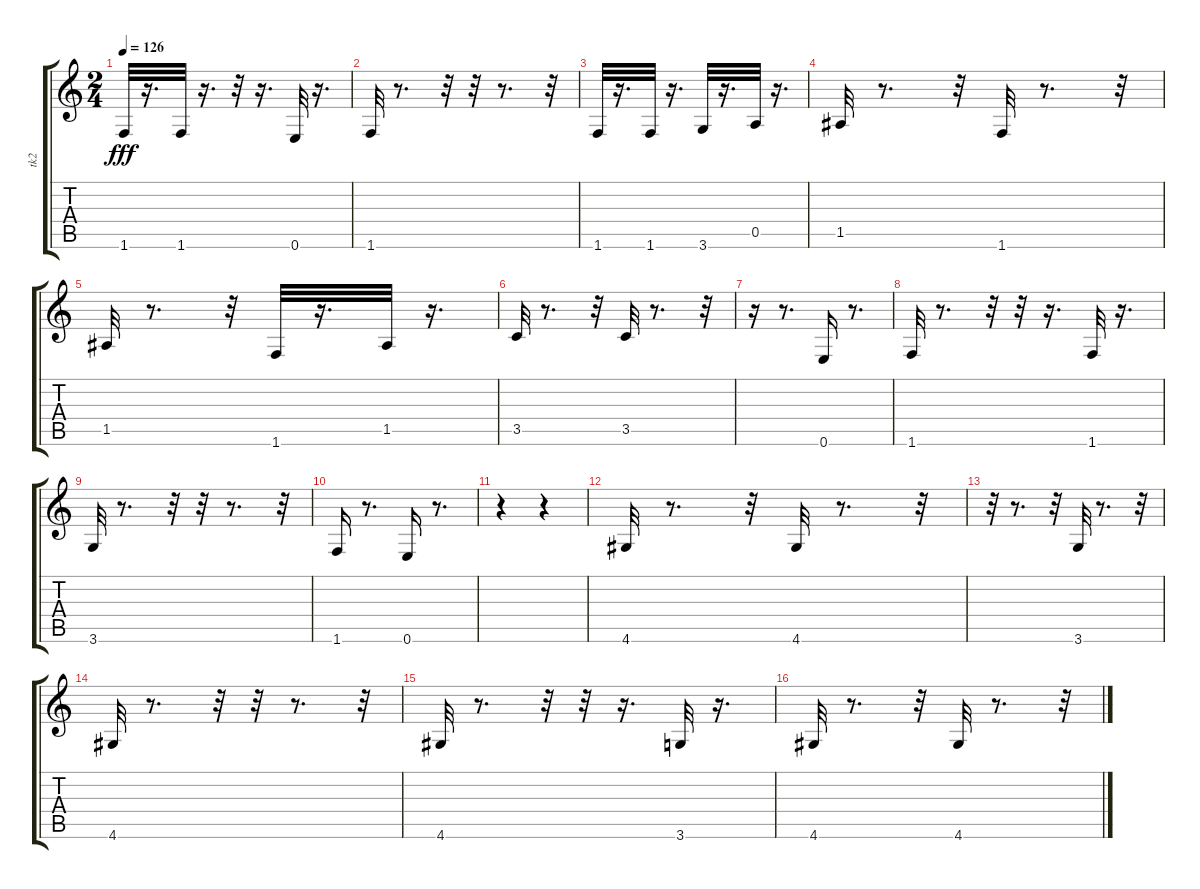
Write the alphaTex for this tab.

\track ("tk2" "tk2") {instrument fretlessbass}
\staff {score tabs}
\tuning (E4 B3 G3 D3 A2 E2) {hide}
\ts (2 4)
\tempo 126
\clef g2
\ks c
1.6.32{dy fff} r.16{d} 1.6.32 r.16{d} r.32 r.16{d} 0.6.32 r.16{d} |
1.6.32 r.8{d} r.32 r.32 r.8{d} r.32 |
1.6.32 r.16{d} 1.6.32 r.16{d} 3.6.32 r.16{d} 0.5.32 r.16{d} |
1.5.32 r.8{d} r.32 1.6.32 r.8{d} r.32 |
1.5.32 r.8{d} r.32 1.6.32 r.16{d} 1.5.32 r.16{d} |
3.5.32 r.8{d} r.32 3.5.32 r.8{d} r.32 |
r.16 r.8{d} 0.6.16 r.8{d} |
1.6.32 r.8{d} r.32 r.32 r.16{d} 1.6.32 r.16{d} |
3.6.32 r.8{d} r.32 r.32 r.8{d} r.32 |
1.6.16 r.8{d} 0.6.16 r.8{d} |
r.4 r.4 |
4.6.32 r.8{d} r.32 4.6.32 r.8{d} r.32 |
r.32 r.8{d} r.32 3.6.32 r.8{d} r.32 |
4.6.32 r.8{d} r.32 r.32 r.8{d} r.32 |
4.6.32 r.8{d} r.32 r.32 r.16{d} 3.6.32 r.16{d} |
4.6.32 r.8{d} r.32 4.6.32 r.8{d} r.32
